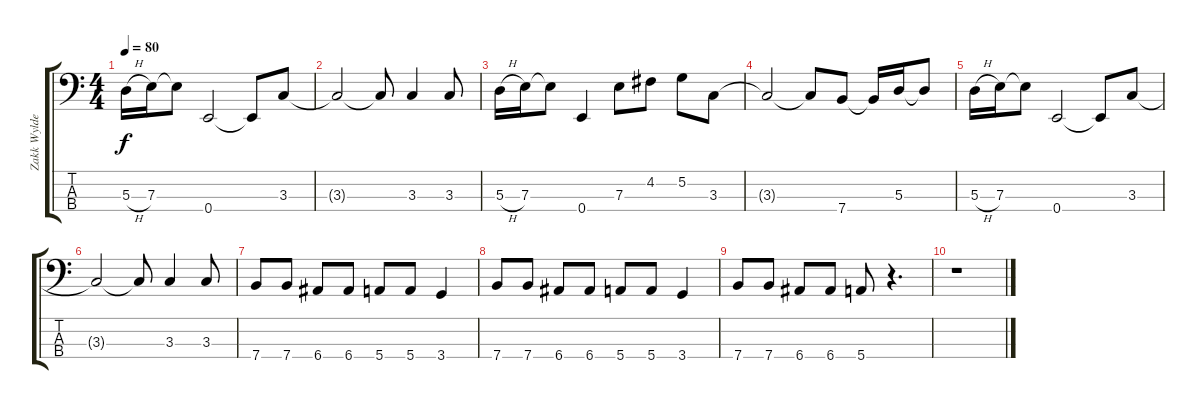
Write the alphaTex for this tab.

\track ("Zakk Wylde Distorted Bass" "Zakk Wylde") {instrument distortionguitar}
\staff {score tabs}
\tuning (G2 D2 A1 E1) {hide}
\ts (4 4)
\tempo 80
\clef f4
\ks c
5.3{h}.16{dy f} 7.3.16 7.3{t}.8 0.4.2 0.4{t}.8 3.3.8 |
3.3{t}.2 3.3{t}.8 3.3.4 3.3.8 |
5.3{h}.16 7.3.16 7.3{t}.8 0.4.4 7.3.8 4.2.8 5.2.8 3.3.8 |
3.3{t}.2 3.3{t}.8 7.4.8 7.4{t}.16 5.3.16 5.3{t}.8 |
5.3{h}.16 7.3.16 7.3{t}.8 0.4.2 0.4{t}.8 3.3.8 |
3.3{t}.2 3.3{t}.8 3.3.4 3.3.8 |
7.4.8 7.4.8 6.4.8 6.4.8 5.4.8 5.4.8 3.4.4 |
7.4.8 7.4.8 6.4.8 6.4.8 5.4.8 5.4.8 3.4.4 |
7.4.8 7.4.8 6.4.8 6.4.8 5.4.8 r.4{d} |
r.1
